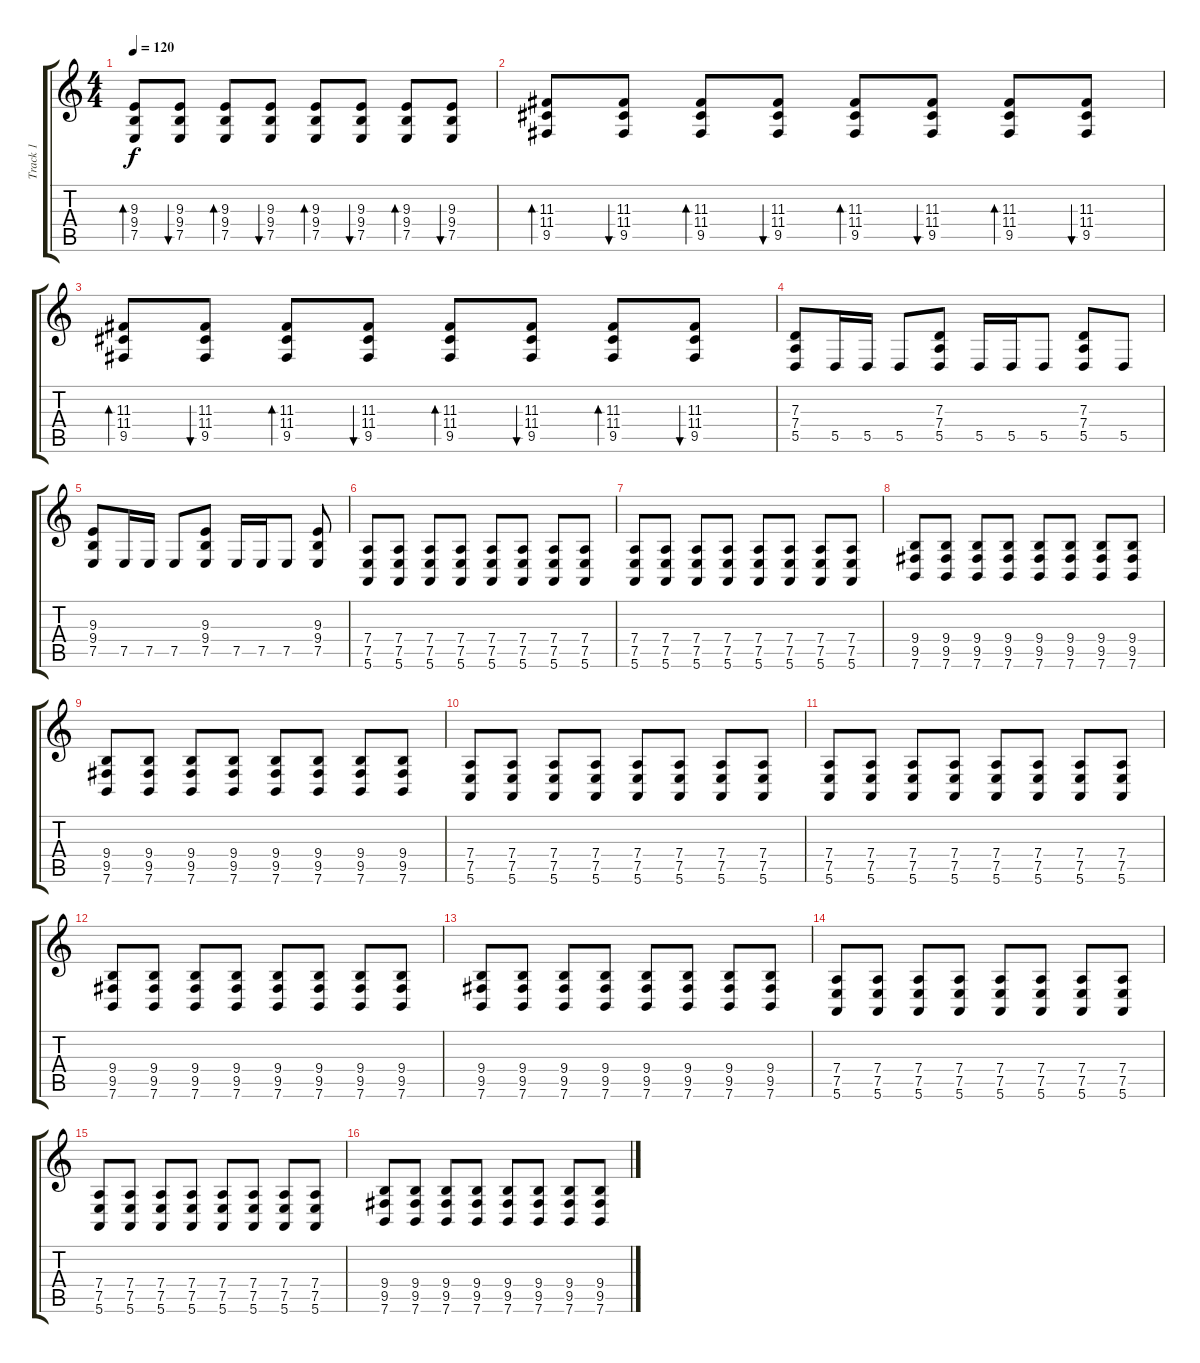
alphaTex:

\track ("Track 1" "Track 1") {solo instrument acousticgrandpiano}
\staff {score tabs}
\tuning (E4 B3 G3 D3 A2 E2) {hide}
\ts (4 4)
\tempo 120
\clef g2
\ks c
(9.3 9.4 7.5).8{bd 60 dy f} (9.3 9.4 7.5).8{bu 60} (9.3 9.4 7.5).8{bd 60} (9.3 9.4 7.5).8{bu 60} (9.3 9.4 7.5).8{bd 60} (9.3 9.4 7.5).8{bu 60} (9.3 9.4 7.5).8{bd 60} (9.3 9.4 7.5).8{bu 60} |
(11.3 11.4 9.5).8{bd 60} (11.3 11.4 9.5).8{bu 60} (11.3 11.4 9.5).8{bd 60} (11.3 11.4 9.5).8{bu 60} (11.3 11.4 9.5).8{bd 60} (11.3 11.4 9.5).8{bu 60} (11.3 11.4 9.5).8{bd 60} (11.3 11.4 9.5).8{bu 60} |
(11.3 11.4 9.5).8{bd 60} (11.3 11.4 9.5).8{bu 60} (11.3 11.4 9.5).8{bd 60} (11.3 11.4 9.5).8{bu 60} (11.3 11.4 9.5).8{bd 60} (11.3 11.4 9.5).8{bu 60} (11.3 11.4 9.5).8{bd 60} (11.3 11.4 9.5).8{bu 60} |
(7.3 7.4 5.5).8 5.5.16 5.5.16 5.5.8 (7.3 7.4 5.5).8 5.5.16 5.5.16 5.5.8 (7.3 7.4 5.5).8 5.5.8 |
(9.3 9.4 7.5).8 7.5.16 7.5.16 7.5.8 (9.3 9.4 7.5).8 7.5.16 7.5.16 7.5.8 (9.3 9.4 7.5).8 |
(7.4 7.5 5.6).8 (7.4 7.5 5.6).8 (7.4 7.5 5.6).8 (7.4 7.5 5.6).8 (7.4 7.5 5.6).8 (7.4 7.5 5.6).8 (7.4 7.5 5.6).8 (7.4 7.5 5.6).8 |
(7.4 7.5 5.6).8 (7.4 7.5 5.6).8 (7.4 7.5 5.6).8 (7.4 7.5 5.6).8 (7.4 7.5 5.6).8 (7.4 7.5 5.6).8 (7.4 7.5 5.6).8 (7.4 7.5 5.6).8 |
(9.4 9.5 7.6).8 (9.4 9.5 7.6).8 (9.4 9.5 7.6).8 (9.4 9.5 7.6).8 (9.4 9.5 7.6).8 (9.4 9.5 7.6).8 (9.4 9.5 7.6).8 (9.4 9.5 7.6).8 |
(9.4 9.5 7.6).8 (9.4 9.5 7.6).8 (9.4 9.5 7.6).8 (9.4 9.5 7.6).8 (9.4 9.5 7.6).8 (9.4 9.5 7.6).8 (9.4 9.5 7.6).8 (9.4 9.5 7.6).8 |
(7.4 7.5 5.6).8 (7.4 7.5 5.6).8 (7.4 7.5 5.6).8 (7.4 7.5 5.6).8 (7.4 7.5 5.6).8 (7.4 7.5 5.6).8 (7.4 7.5 5.6).8 (7.4 7.5 5.6).8 |
(7.4 7.5 5.6).8 (7.4 7.5 5.6).8 (7.4 7.5 5.6).8 (7.4 7.5 5.6).8 (7.4 7.5 5.6).8 (7.4 7.5 5.6).8 (7.4 7.5 5.6).8 (7.4 7.5 5.6).8 |
(9.4 9.5 7.6).8 (9.4 9.5 7.6).8 (9.4 9.5 7.6).8 (9.4 9.5 7.6).8 (9.4 9.5 7.6).8 (9.4 9.5 7.6).8 (9.4 9.5 7.6).8 (9.4 9.5 7.6).8 |
(9.4 9.5 7.6).8 (9.4 9.5 7.6).8 (9.4 9.5 7.6).8 (9.4 9.5 7.6).8 (9.4 9.5 7.6).8 (9.4 9.5 7.6).8 (9.4 9.5 7.6).8 (9.4 9.5 7.6).8 |
(7.4 7.5 5.6).8 (7.4 7.5 5.6).8 (7.4 7.5 5.6).8 (7.4 7.5 5.6).8 (7.4 7.5 5.6).8 (7.4 7.5 5.6).8 (7.4 7.5 5.6).8 (7.4 7.5 5.6).8 |
(7.4 7.5 5.6).8 (7.4 7.5 5.6).8 (7.4 7.5 5.6).8 (7.4 7.5 5.6).8 (7.4 7.5 5.6).8 (7.4 7.5 5.6).8 (7.4 7.5 5.6).8 (7.4 7.5 5.6).8 |
(9.4 9.5 7.6).8 (9.4 9.5 7.6).8 (9.4 9.5 7.6).8 (9.4 9.5 7.6).8 (9.4 9.5 7.6).8 (9.4 9.5 7.6).8 (9.4 9.5 7.6).8 (9.4 9.5 7.6).8
